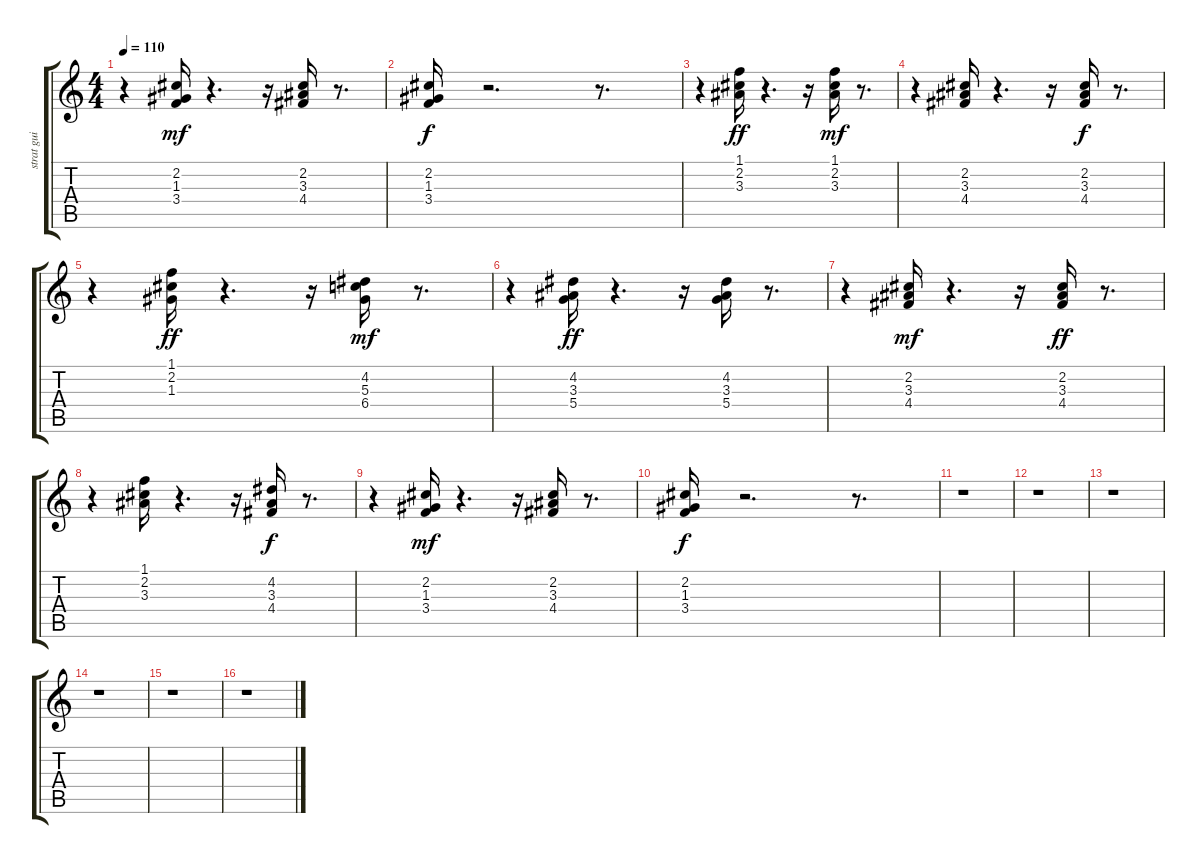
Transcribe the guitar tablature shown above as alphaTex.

\track ("strat gui" "strat gui") {instrument electricguitarclean}
\staff {score tabs}
\tuning (E4 B3 G3 D3 A2 E2) {hide}
\ts (4 4)
\tempo 110
\clef g2
\ks c
r.4{dy f} (2.2 1.3 3.4).16{dy mf} r.4{d} r.16 (2.2 3.3 4.4).16 r.8{d} |
(2.2 1.3 3.4).16{dy f} r.2{d} r.8{d} |
r.4 (1.1 2.2 3.3).16{dy ff} r.4{d} r.16 (1.1 2.2 3.3).16{dy mf} r.8{d} |
r.4 (2.2 3.3 4.4).16 r.4{d} r.16 (2.2 3.3 4.4).16{dy f} r.8{d} |
r.4 (1.1 2.2 1.3).16{dy ff} r.4{d} r.16 (4.2 5.3 6.4).16{dy mf} r.8{d} |
r.4 (4.2 3.3 5.4).16{dy ff} r.4{d} r.16 (4.2 3.3 5.4).16 r.8{d} |
r.4 (2.2 3.3 4.4).16{dy mf} r.4{d} r.16 (2.2 3.3 4.4).16{dy ff} r.8{d} |
r.4 (1.1 2.2 3.3).16 r.4{d} r.16 (4.2 3.3 4.4).16{dy f} r.8{d} |
r.4 (2.2 1.3 3.4).16{dy mf} r.4{d} r.16 (2.2 3.3 4.4).16 r.8{d} |
(2.2 1.3 3.4).16{dy f} r.2{d} r.8{d} |
r.1 |
r.1 |
r.1 |
r.1 |
r.1 |
r.1
